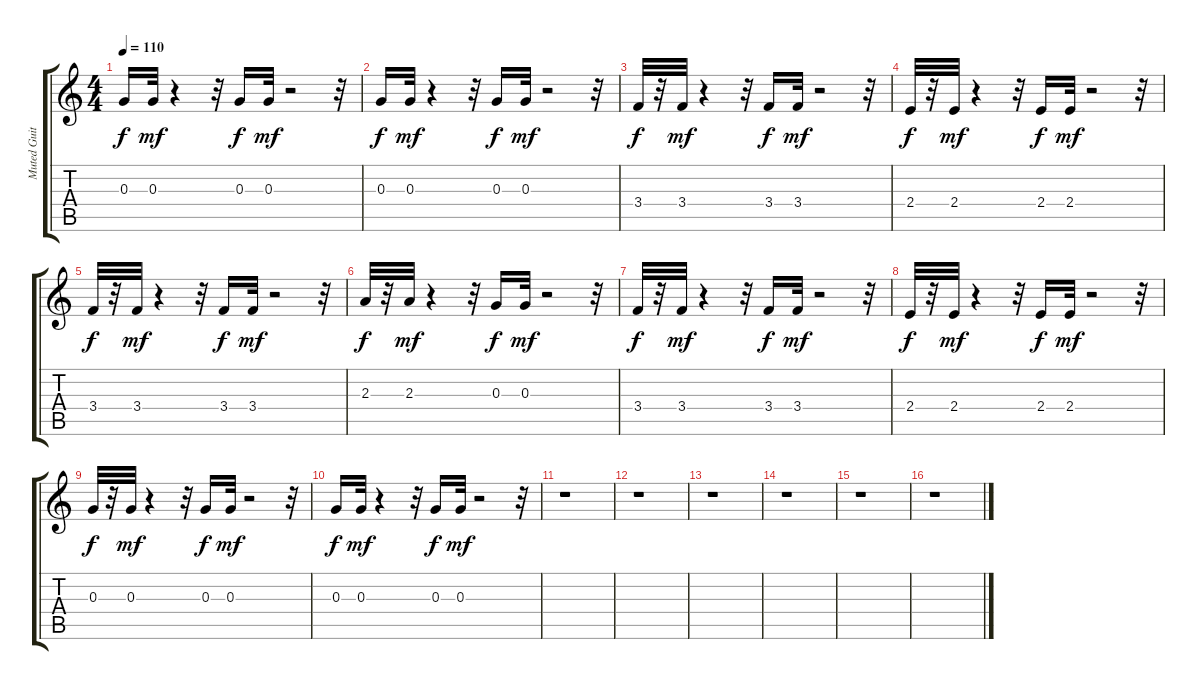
\track ("Muted Guitar        " "Muted Guit") {instrument electricguitarmuted}
\staff {score tabs}
\tuning (E4 B3 G3 D3 A2 E2) {hide}
\ts (4 4)
\tempo 110
\clef g2
\ks c
0.3.16{dy f} 0.3.32{dy mf} r.4 r.32 0.3.16{dy f} 0.3.32{dy mf} r.2 r.32 |
0.3.16{dy f} 0.3.32{dy mf} r.4 r.32 0.3.16{dy f} 0.3.32{dy mf} r.2 r.32 |
3.4.32{dy f} r.32 3.4.32{dy mf} r.4 r.32 3.4.16{dy f} 3.4.32{dy mf} r.2 r.32 |
2.4.32{dy f} r.32 2.4.32{dy mf} r.4 r.32 2.4.16{dy f} 2.4.32{dy mf} r.2 r.32 |
3.4.32{dy f} r.32 3.4.32{dy mf} r.4 r.32 3.4.16{dy f} 3.4.32{dy mf} r.2 r.32 |
2.3.32{dy f} r.32 2.3.32{dy mf} r.4 r.32 0.3.16{dy f} 0.3.32{dy mf} r.2 r.32 |
3.4.32{dy f} r.32 3.4.32{dy mf} r.4 r.32 3.4.16{dy f} 3.4.32{dy mf} r.2 r.32 |
2.4.32{dy f} r.32 2.4.32{dy mf} r.4 r.32 2.4.16{dy f} 2.4.32{dy mf} r.2 r.32 |
0.3.32{dy f} r.32 0.3.32{dy mf} r.4 r.32 0.3.16{dy f} 0.3.32{dy mf} r.2 r.32 |
0.3.16{dy f} 0.3.32{dy mf} r.4 r.32 0.3.16{dy f} 0.3.32{dy mf} r.2 r.32 |
r.1 |
r.1 |
r.1 |
r.1 |
r.1 |
r.1
